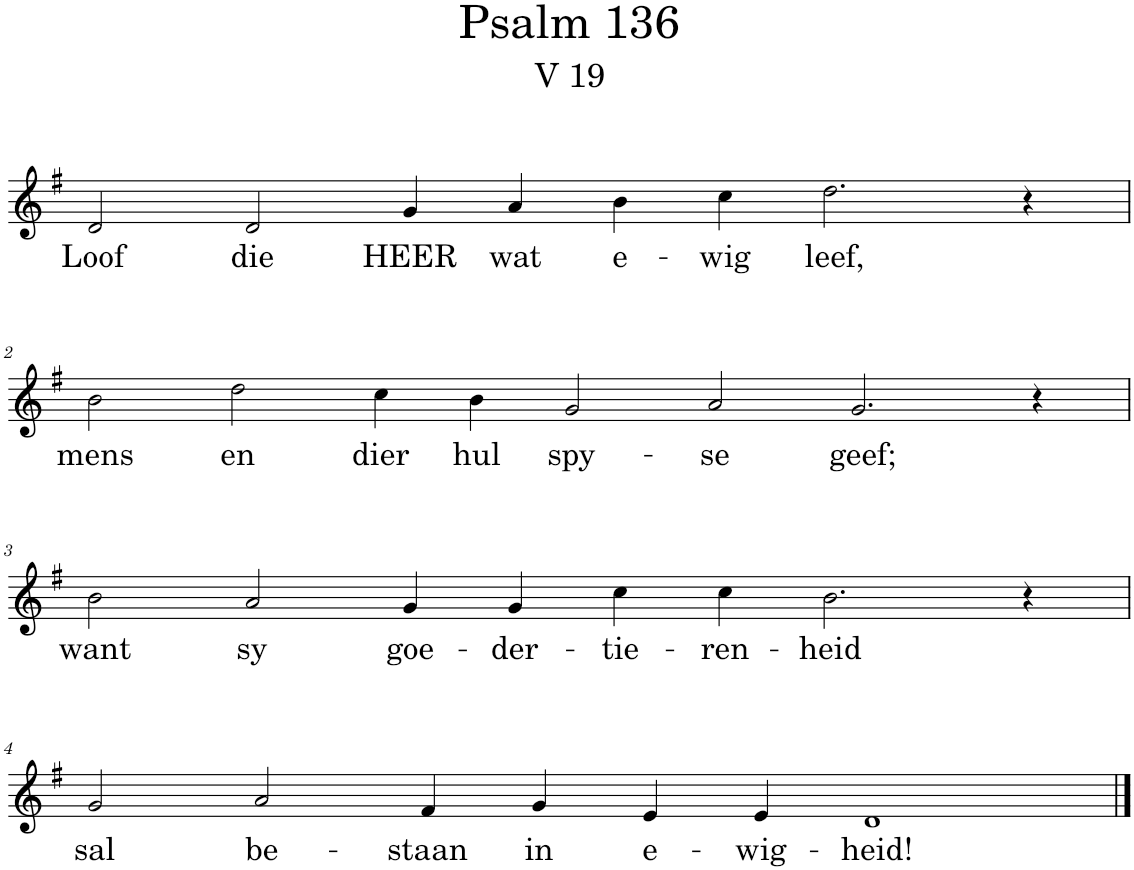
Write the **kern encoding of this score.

**kern	**text
*part1	*part1
*staff1	*staff1
*I"Pipe Organ	*
*I'Org.	*
*clefG2	*
*k[f#]	*
*M12/4	*
=1	=1
!	!LO:LY:b
2d/	Loof
!	!LO:LY:b
2d/	die
!	!LO:LY:b
4g/	HEER
!	!LO:LY:b
4a/	wat
!	!LO:LY:b
4b\	e-
!	!LO:LY:b
4cc\	-wig
!	!LO:LY:b
2.dd\	leef,
4r	.
!!LO:LB:g=z
=2	=2
*M14/4	*
!	!LO:LY:b
2b\	mens
!	!LO:LY:b
2dd\	en
!	!LO:LY:b
4cc\	dier
!	!LO:LY:b
4b\	hul
!	!LO:LY:b
2g/	spy-
!	!LO:LY:b
2a/	-se
!	!LO:LY:b
2.g/	geef;
4r	.
!!LO:LB:g=z
=3	=3
*M12/4	*
!	!LO:LY:b
2b\	want
!	!LO:LY:b
2a/	sy
!	!LO:LY:b
4g/	goe-
!	!LO:LY:b
4g/	-der-
!	!LO:LY:b
4cc\	-tie-
!	!LO:LY:b
4cc\	-ren-
!	!LO:LY:b
2.b\	-heid
4r	.
!!LO:LB:g=z
=4	=4
!	!LO:LY:b
2g/	sal
!	!LO:LY:b
2a/	be-
!	!LO:LY:b
4f#/	-staan
!	!LO:LY:b
4g/	in
!	!LO:LY:b
4e/	e-
!	!LO:LY:b
4e/	-wig-
!	!LO:LY:b
1d	-heid!
==	==
*-	*-
